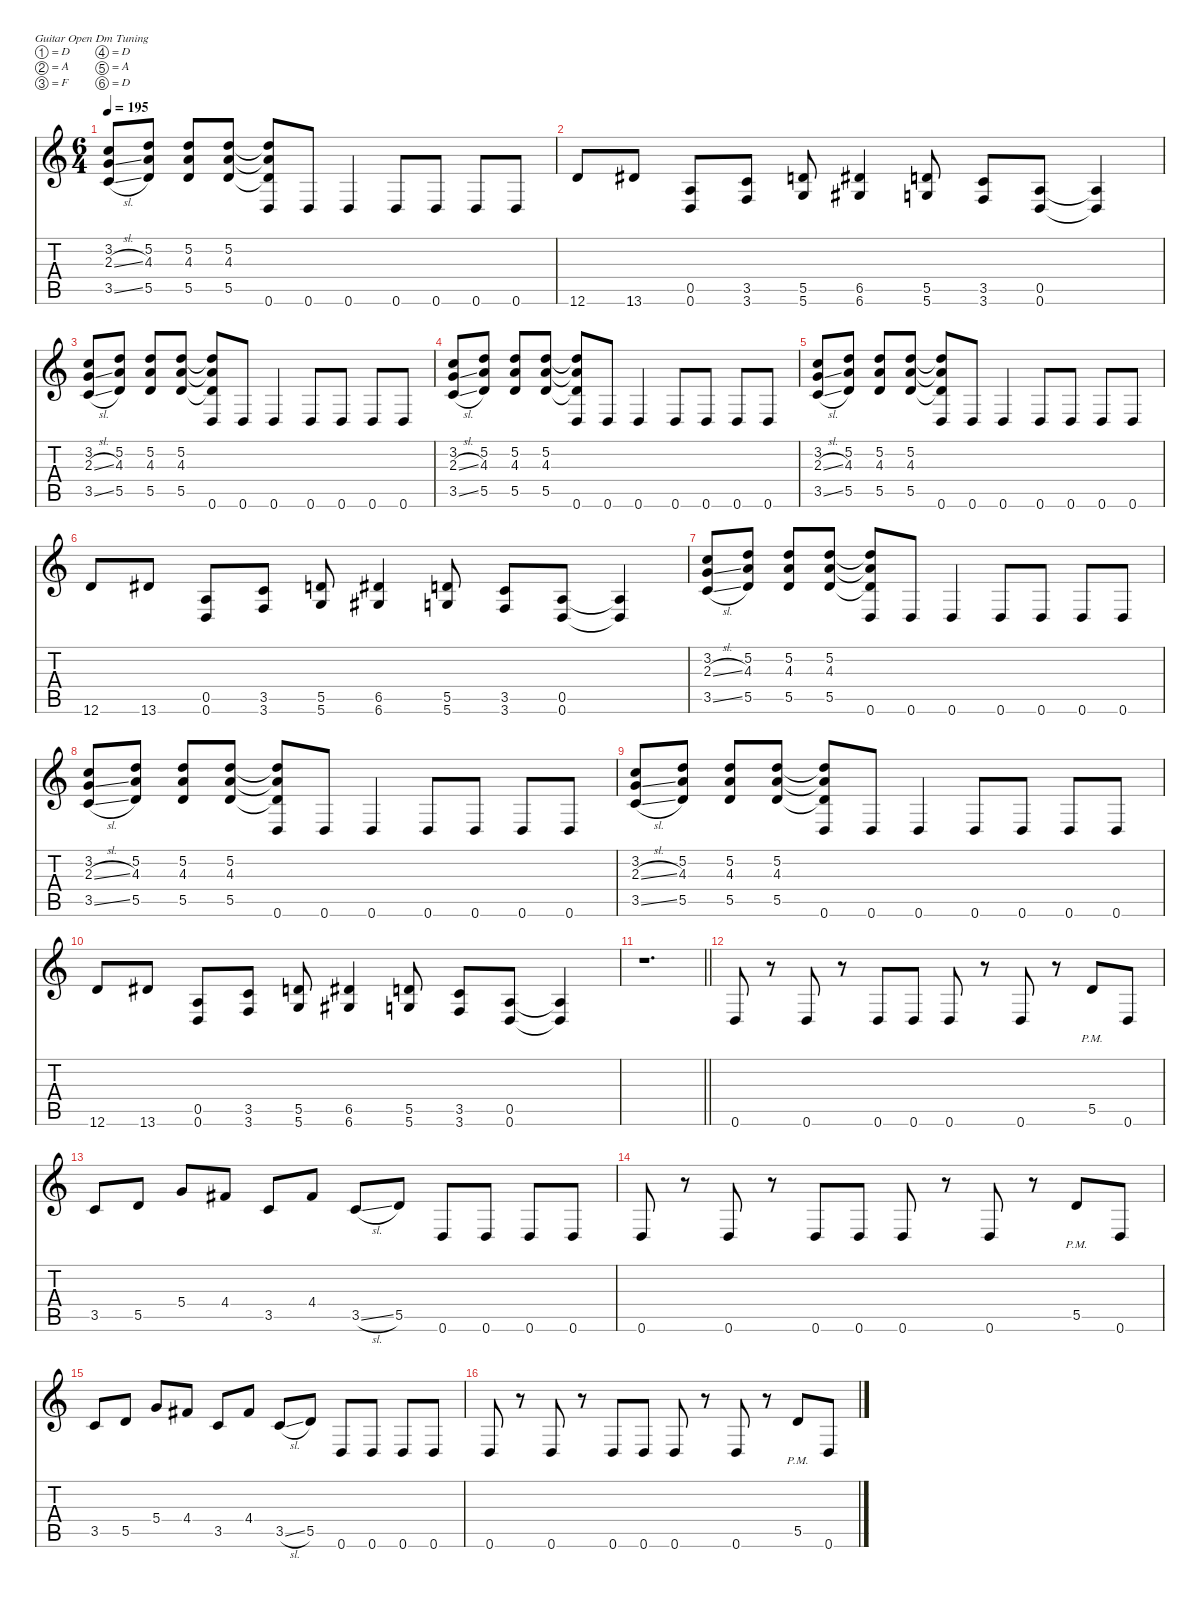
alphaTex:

\defaultSystemsLayout 4
\hideDynamics
\bracketExtendMode nobrackets
\singleTrackTrackNamePolicy hidden
\multiTrackTrackNamePolicy hidden
\firstSystemTrackNameMode fullname
\firstSystemTrackNameOrientation horizontal
\otherSystemsTrackNameOrientation horizontal
\track ("Guitar 1" "dist.guit.") {defaultSystemsLayout 4 mute instrument distortionguitar}
\staff {score tabs}
\tuning (D4 A3 F3 D3 A2 D2)
\ts (6 4)
\tempo 195
\clef g2
\ks c
(3.2 2.3{sl} 3.5{sl}).8{dy f beam Up} (5.2 4.3 5.5).8{beam Up} (5.2 4.3 5.5).8{beam Up} (5.2 4.3 5.5).8{beam Up} (5.2{t} 4.3{t} 5.5{t} 0.6).8{beam Up} 0.6.8{beam Up} 0.6.4{beam Up} 0.6.8{beam Up} 0.6.8{beam Up} 0.6.8{beam Up} 0.6.8{beam Up} |
12.6.8{beam Up} 13.6{acc #}.8{beam Up} (0.5 0.6).8{beam Up} (3.5 3.6).8{beam Up} (5.5 5.6).8{beam Up} (6.5{acc #} 6.6{acc #}).4{beam Up} (5.5 5.6).8{beam Up} (3.5 3.6).8{beam Up} (0.5 0.6).8{beam Up} (0.5{t} 0.6{t}).4{beam Up} |
(3.2 2.3{sl} 3.5{sl}).8{beam Up} (5.2 4.3 5.5).8{beam Up} (5.2 4.3 5.5).8{beam Up} (5.2 4.3 5.5).8{beam Up} (5.2{t} 4.3{t} 5.5{t} 0.6).8{beam Up} 0.6.8{beam Up} 0.6.4{beam Up} 0.6.8{beam Up} 0.6.8{beam Up} 0.6.8{beam Up} 0.6.8{beam Up} |
(3.2 2.3{sl} 3.5{sl}).8{beam Up} (5.2 4.3 5.5).8{beam Up} (5.2 4.3 5.5).8{beam Up} (5.2 4.3 5.5).8{beam Up} (5.2{t} 4.3{t} 5.5{t} 0.6).8{beam Up} 0.6.8{beam Up} 0.6.4{beam Up} 0.6.8{beam Up} 0.6.8{beam Up} 0.6.8{beam Up} 0.6.8{beam Up} |
(3.2 2.3{sl} 3.5{sl}).8{beam Up} (5.2 4.3 5.5).8{beam Up} (5.2 4.3 5.5).8{beam Up} (5.2 4.3 5.5).8{beam Up} (5.2{t} 4.3{t} 5.5{t} 0.6).8{beam Up} 0.6.8{beam Up} 0.6.4{beam Up} 0.6.8{beam Up} 0.6.8{beam Up} 0.6.8{beam Up} 0.6.8{beam Up} |
12.6.8{beam Up} 13.6{acc #}.8{beam Up} (0.5 0.6).8{beam Up} (3.5 3.6).8{beam Up} (5.5 5.6).8{beam Up} (6.5{acc #} 6.6{acc #}).4{beam Up} (5.5 5.6).8{beam Up} (3.5 3.6).8{beam Up} (0.5 0.6).8{beam Up} (0.5{t} 0.6{t}).4{beam Up} |
(3.2 2.3{sl} 3.5{sl}).8{beam Up} (5.2 4.3 5.5).8{beam Up} (5.2 4.3 5.5).8{beam Up} (5.2 4.3 5.5).8{beam Up} (5.2{t} 4.3{t} 5.5{t} 0.6).8{beam Up} 0.6.8{beam Up} 0.6.4{beam Up} 0.6.8{beam Up} 0.6.8{beam Up} 0.6.8{beam Up} 0.6.8{beam Up} |
(3.2 2.3{sl} 3.5{sl}).8{beam Up} (5.2 4.3 5.5).8{beam Up} (5.2 4.3 5.5).8{beam Up} (5.2 4.3 5.5).8{beam Up} (5.2{t} 4.3{t} 5.5{t} 0.6).8{beam Up} 0.6.8{beam Up} 0.6.4{beam Up} 0.6.8{beam Up} 0.6.8{beam Up} 0.6.8{beam Up} 0.6.8{beam Up} |
(3.2 2.3{sl} 3.5{sl}).8{beam Up} (5.2 4.3 5.5).8{beam Up} (5.2 4.3 5.5).8{beam Up} (5.2 4.3 5.5).8{beam Up} (5.2{t} 4.3{t} 5.5{t} 0.6).8{beam Up} 0.6.8{beam Up} 0.6.4{beam Up} 0.6.8{beam Up} 0.6.8{beam Up} 0.6.8{beam Up} 0.6.8{beam Up} |
12.6.8{beam Up} 13.6{acc #}.8{beam Up} (0.5 0.6).8{beam Up} (3.5 3.6).8{beam Up} (5.5 5.6).8{beam Up} (6.5{acc #} 6.6{acc #}).4{beam Up} (5.5 5.6).8{beam Up} (3.5 3.6).8{beam Up} (0.5 0.6).8{beam Up} (0.5{t} 0.6{t}).4{beam Up} |
\barLineRight lightlight
r.1{d beam Down} |
0.6.8{beam Up} r.8{beam Up} 0.6.8{beam Up} r.8{beam Up} 0.6.8{beam Up} 0.6.8{beam Up} 0.6.8{beam Up} r.8{beam Up} 0.6.8{beam Up} r.8{beam Up} 5.5{pm}.8{beam Up} 0.6.8{beam Up} |
3.5.8{beam Up} 5.5.8{beam Up} 5.4.8{beam Up} 4.4{acc #}.8{beam Up} 3.5.8{beam Up} 4.4{acc #}.8{beam Up} 3.5{sl}.8{beam Up} 5.5.8{beam Up} 0.6.8{beam Up} 0.6.8{beam Up} 0.6.8{beam Up} 0.6.8{beam Up} |
0.6.8{beam Up} r.8{beam Up} 0.6.8{beam Up} r.8{beam Up} 0.6.8{beam Up} 0.6.8{beam Up} 0.6.8{beam Up} r.8{beam Up} 0.6.8{beam Up} r.8{beam Up} 5.5{pm}.8{beam Up} 0.6.8{beam Up} |
3.5.8{beam Up} 5.5.8{beam Up} 5.4.8{beam Up} 4.4{acc #}.8{beam Up} 3.5.8{beam Up} 4.4{acc #}.8{beam Up} 3.5{sl}.8{beam Up} 5.5.8{beam Up} 0.6.8{beam Up} 0.6.8{beam Up} 0.6.8{beam Up} 0.6.8{beam Up} |
0.6.8{beam Up} r.8{beam Up} 0.6.8{beam Up} r.8{beam Up} 0.6.8{beam Up} 0.6.8{beam Up} 0.6.8{beam Up} r.8{beam Up} 0.6.8{beam Up} r.8{beam Up} 5.5{pm}.8{beam Up} 0.6.8{beam Up}
